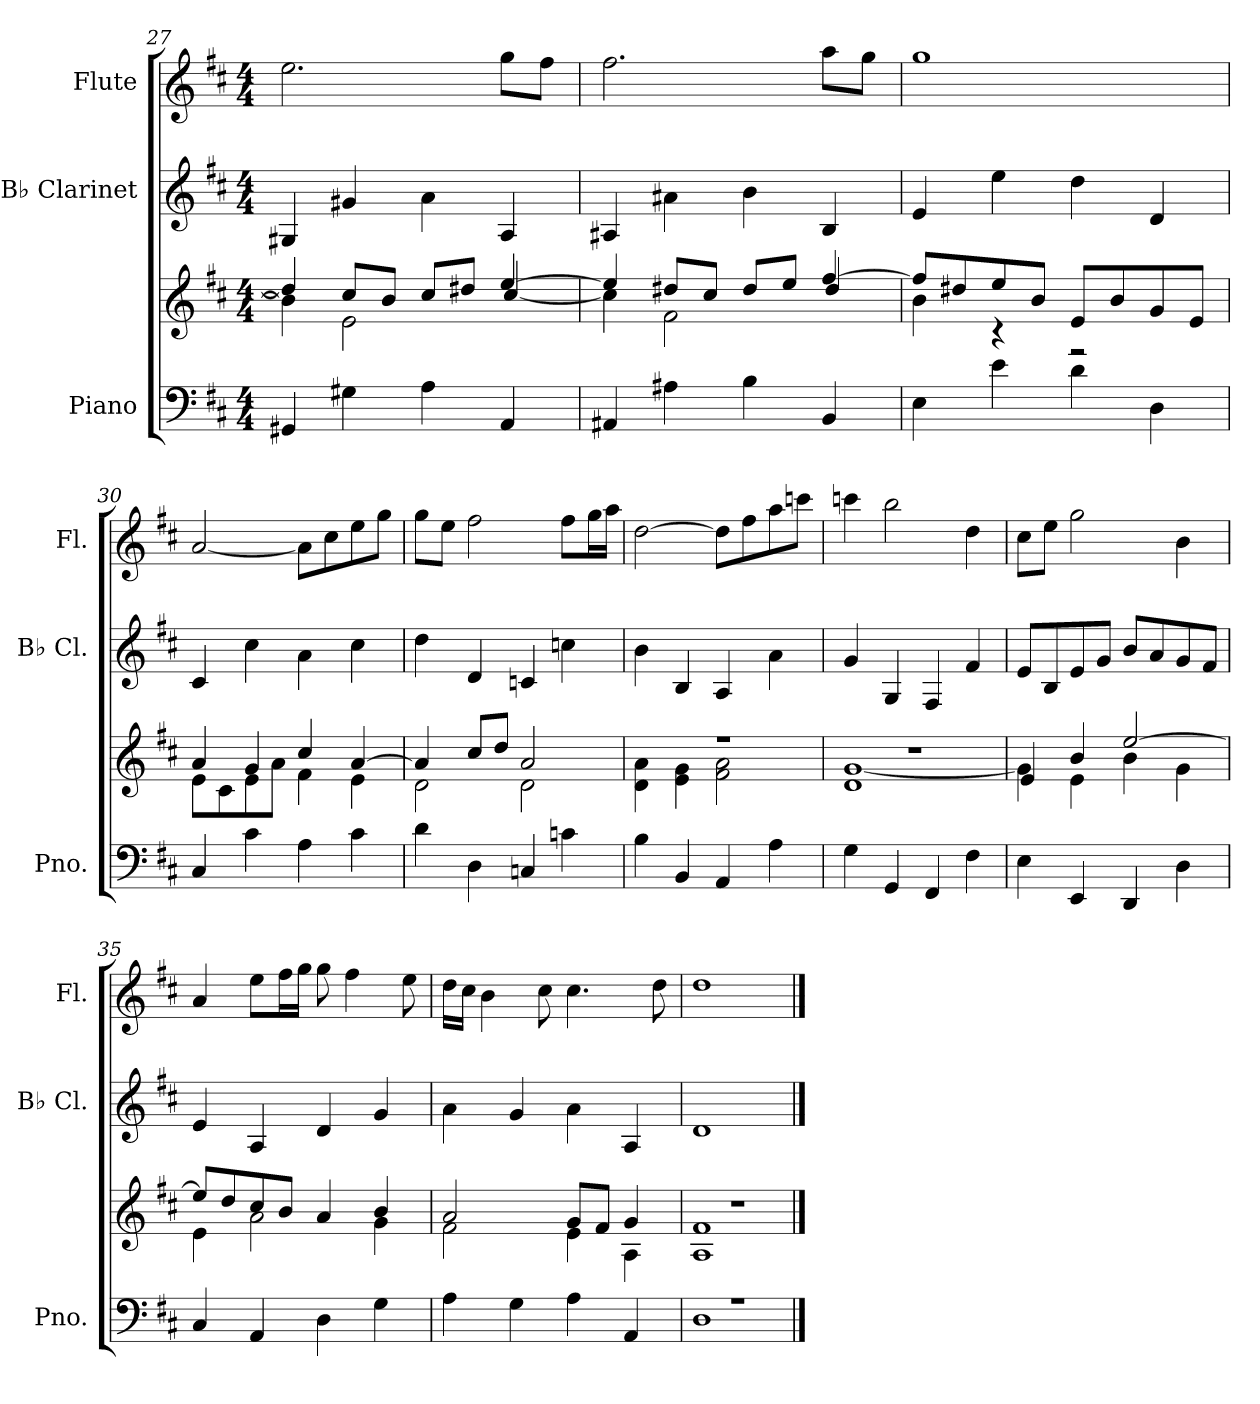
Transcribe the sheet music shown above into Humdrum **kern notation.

**kern	**kern	**kern	**kern
*part3	*part3	*part2	*part1
*staff4	*staff3	*staff2	*staff1
*I"Piano	*	*I"B♭ Clarinet	*I"Flute
*I'Pno.	*	*I'B♭ Cl.	*I'Fl.
*clefF4	*clefG2	*clefG2	*clefG2
*	*	*ITrd8c14	*
*k[f#c#]	*k[f#c#]	*k[f#c#]	*k[f#c#]
*M4/4	*M4/4	*M4/4	*M4/4
=27	=27	=27	=27
*	*^	*	*
4GG#X/	4dd/]	4b\]	4GG#X/	2.ee\
4G#X\	8cc#/L	2e\	4G#X/	.
.	8b/J	.	.	.
4A\	8cc#/L	.	4A\	.
.	8dd#X/J	.	.	.
4AA/	[4ee/	[4cc#/	4AA/	8gg\L
.	.	.	.	8ff#\J
=28	=28	=28	=28	=28
4AA#X/	4ee/]	4cc#\]	4AA#X/	2.ff#\
4A#X\	8dd#X/L	2f#\	4A#X\	.
.	8cc#/J	.	.	.
4B\	8dd#/L	.	4B\	.
.	8ee/J	.	.	.
4BB/	[4ff#/	4dd#/	4BB/	8aa\L
.	.	.	.	8gg\J
=29	=29	=29	=29	=29
4E\	8ff#/L]	4b\	4E/	1gg
.	8dd#X/	.	.	.
4e\	8ee/	4r	4e\	.
.	8b/J	.	.	.
4d\	8e/L	2r	4d\	.
.	8b/	.	.	.
4D\	8g/	.	4D/	.
.	8e/J	.	.	.
!!LO:PB:g=z
=30	=30	=30	=30	=30
4C#/	4a/	8e\L	4C#/	[2a/
.	.	8c#\	.	.
4c#\	4g/	8e\	4c#\	.
.	.	8a\J	.	.
4A\	4cc#/	4f#\	4A\	8a\L]
.	.	.	.	8cc#\
4c#\	[4a/	4e\	4c#\	8ee\
.	.	.	.	8gg\J
=31	=31	=31	=31	=31
4d\	4a/]	2d\	4d\	8gg\L
.	.	.	.	8ee\J
4D\	8cc#/L	.	4D/	2ff#\
.	8dd/J	.	.	.
4Cn/	2a/	2d\	4Cn/	.
4cn\	.	.	4cn\	8ff#\L
.	.	.	.	16gg\L
.	.	.	.	16aa\JJ
=32	=32	=32	=32	=32
4B\	1r	4d\ 4a\	4B\	[2dd\
4BB/	.	4e\ 4g\	4BB/	.
4AA/	.	2f#\ 2a\	4AA/	8dd\L]
.	.	.	.	8ff#\
4A\	.	.	4A\	8aa\
.	.	.	.	8cccn\J
=33	=33	=33	=33	=33
4G\	1r	1d [1g	4G/	4cccn\
4GG/	.	.	4GG/	2bb\
4FF#/	.	.	4FF#/	.
4F#\	.	.	4F#/	4dd\
=34	=34	=34	=34	=34
4E\	4g\]	4e/	8E/L	8cc#\L
.	.	.	8BB/	8ee\J
4EE/	4b/	4e\	8E/	2gg\
.	.	.	8G/J	.
4DD/	[2ee/	4b\	8B/L	.
.	.	.	8A/	.
4D\	.	4g\	8G/	4b\
.	.	.	8F#/J	.
!!LO:LB:g=z
=35	=35	=35	=35	=35
4C#/	8ee/L]	4e\	4E/	4a/
.	8dd/	.	.	.
4AA/	8cc#/	2a\	4AA/	8ee\L
.	8b/J	.	.	16ff#\L
.	.	.	.	16gg\JJ
4D\	4a/	.	4D/	8gg\
.	.	.	.	4ff#\
4G\	4b/	4g\	4G/	.
.	.	.	.	8ee\
=36	=36	=36	=36	=36
4A\	2a/	2f#\	4A\	16dd\LL
.	.	.	.	16cc#\JJ
.	.	.	.	4b\
4G\	.	.	4G/	.
.	.	.	.	8cc#\
4A\	8g/L	4e\	4A\	4.cc#\
.	8f#/J	.	.	.
4AA/	4g/	4A\	4AA/	.
.	.	.	.	8dd\
=37	=37	=37	=37	=37
*^	*	*	*	*
1r	1D	1r	1A 1f#	1D	1dd
*v	*v	*	*	*	*
*	*v	*v	*	*
==	==	==	==
*-	*-	*-	*-
